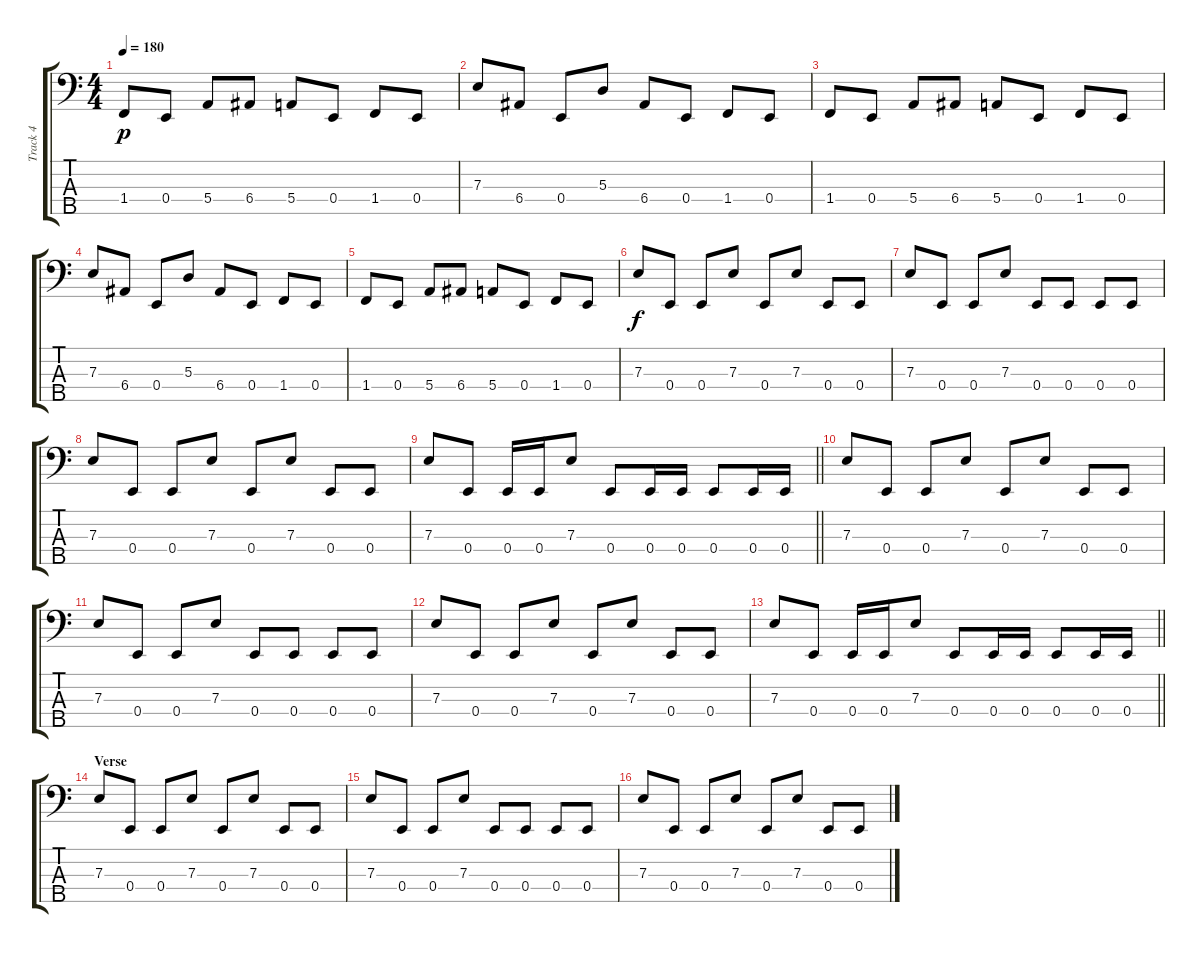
\track ("Track 4" "Track 4") {instrument electricbassfinger}
\staff {score tabs}
\tuning (G2 D2 A1 E1 B0) {hide}
\ts (4 4)
\tempo 180
\clef f4
\ks c
1.4.8{dy p} 0.4.8 5.4.8 6.4.8 5.4.8 0.4.8 1.4.8 0.4.8 |
7.3.8 6.4.8 0.4.8 5.3.8 6.4.8 0.4.8 1.4.8 0.4.8 |
1.4.8 0.4.8 5.4.8 6.4.8 5.4.8 0.4.8 1.4.8 0.4.8 |
7.3.8 6.4.8 0.4.8 5.3.8 6.4.8 0.4.8 1.4.8 0.4.8 |
1.4.8 0.4.8 5.4.8 6.4.8 5.4.8 0.4.8 1.4.8 0.4.8 |
7.3.8{dy f} 0.4.8 0.4.8 7.3.8 0.4.8 7.3.8 0.4.8 0.4.8 |
7.3.8 0.4.8 0.4.8 7.3.8 0.4.8 0.4.8 0.4.8 0.4.8 |
7.3.8 0.4.8 0.4.8 7.3.8 0.4.8 7.3.8 0.4.8 0.4.8 |
\barLineRight lightlight
7.3.8 0.4.8 0.4.16 0.4.16 7.3.8 0.4.8 0.4.16 0.4.16 0.4.8 0.4.16 0.4.16 |
7.3.8 0.4.8 0.4.8 7.3.8 0.4.8 7.3.8 0.4.8 0.4.8 |
7.3.8 0.4.8 0.4.8 7.3.8 0.4.8 0.4.8 0.4.8 0.4.8 |
7.3.8 0.4.8 0.4.8 7.3.8 0.4.8 7.3.8 0.4.8 0.4.8 |
\barLineRight lightlight
7.3.8 0.4.8 0.4.16 0.4.16 7.3.8 0.4.8 0.4.16 0.4.16 0.4.8 0.4.16 0.4.16 |
\section ("" "Verse")
7.3.8 0.4.8 0.4.8 7.3.8 0.4.8 7.3.8 0.4.8 0.4.8 |
7.3.8 0.4.8 0.4.8 7.3.8 0.4.8 0.4.8 0.4.8 0.4.8 |
7.3.8 0.4.8 0.4.8 7.3.8 0.4.8 7.3.8 0.4.8 0.4.8
